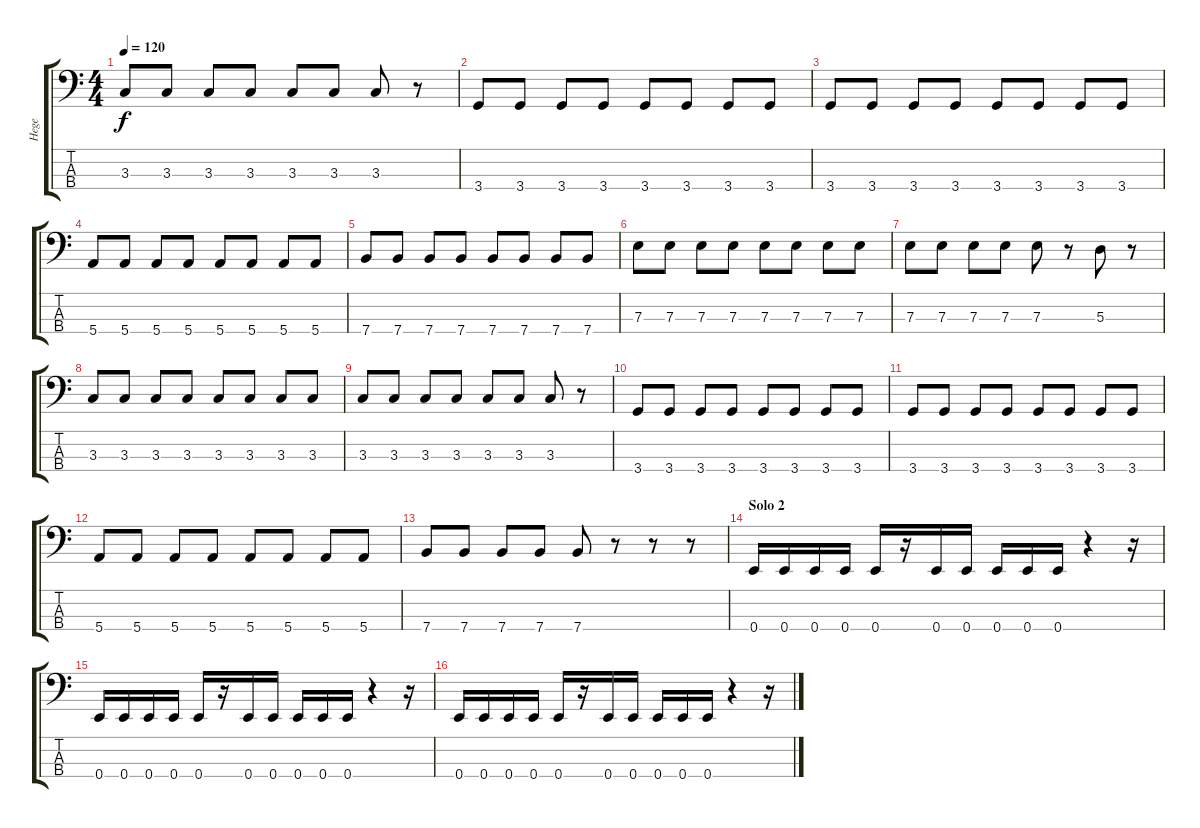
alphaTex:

\track ("Hege" "Hege") {instrument electricbassfinger}
\staff {score tabs}
\tuning (G2 D2 A1 E1) {hide}
\ts (4 4)
\tempo 120
\clef f4
\ks c
3.3.8{dy f} 3.3.8 3.3.8 3.3.8 3.3.8 3.3.8 3.3.8 r.8 |
3.4.8 3.4.8 3.4.8 3.4.8 3.4.8 3.4.8 3.4.8 3.4.8 |
3.4.8 3.4.8 3.4.8 3.4.8 3.4.8 3.4.8 3.4.8 3.4.8 |
5.4.8 5.4.8 5.4.8 5.4.8 5.4.8 5.4.8 5.4.8 5.4.8 |
7.4.8 7.4.8 7.4.8 7.4.8 7.4.8 7.4.8 7.4.8 7.4.8 |
7.3.8 7.3.8 7.3.8 7.3.8 7.3.8 7.3.8 7.3.8 7.3.8 |
7.3.8 7.3.8 7.3.8 7.3.8 7.3.8 r.8 5.3.8 r.8 |
3.3.8 3.3.8 3.3.8 3.3.8 3.3.8 3.3.8 3.3.8 3.3.8 |
3.3.8 3.3.8 3.3.8 3.3.8 3.3.8 3.3.8 3.3.8 r.8 |
3.4.8 3.4.8 3.4.8 3.4.8 3.4.8 3.4.8 3.4.8 3.4.8 |
3.4.8 3.4.8 3.4.8 3.4.8 3.4.8 3.4.8 3.4.8 3.4.8 |
5.4.8 5.4.8 5.4.8 5.4.8 5.4.8 5.4.8 5.4.8 5.4.8 |
7.4.8 7.4.8 7.4.8 7.4.8 7.4.8 r.8 r.8 r.8 |
\section ("" "Solo 2")
0.4.16 0.4.16 0.4.16 0.4.16 0.4.16 r.16 0.4.16 0.4.16 0.4.16 0.4.16 0.4.16 r.4 r.16 |
0.4.16 0.4.16 0.4.16 0.4.16 0.4.16 r.16 0.4.16 0.4.16 0.4.16 0.4.16 0.4.16 r.4 r.16 |
0.4.16 0.4.16 0.4.16 0.4.16 0.4.16 r.16 0.4.16 0.4.16 0.4.16 0.4.16 0.4.16 r.4 r.16
